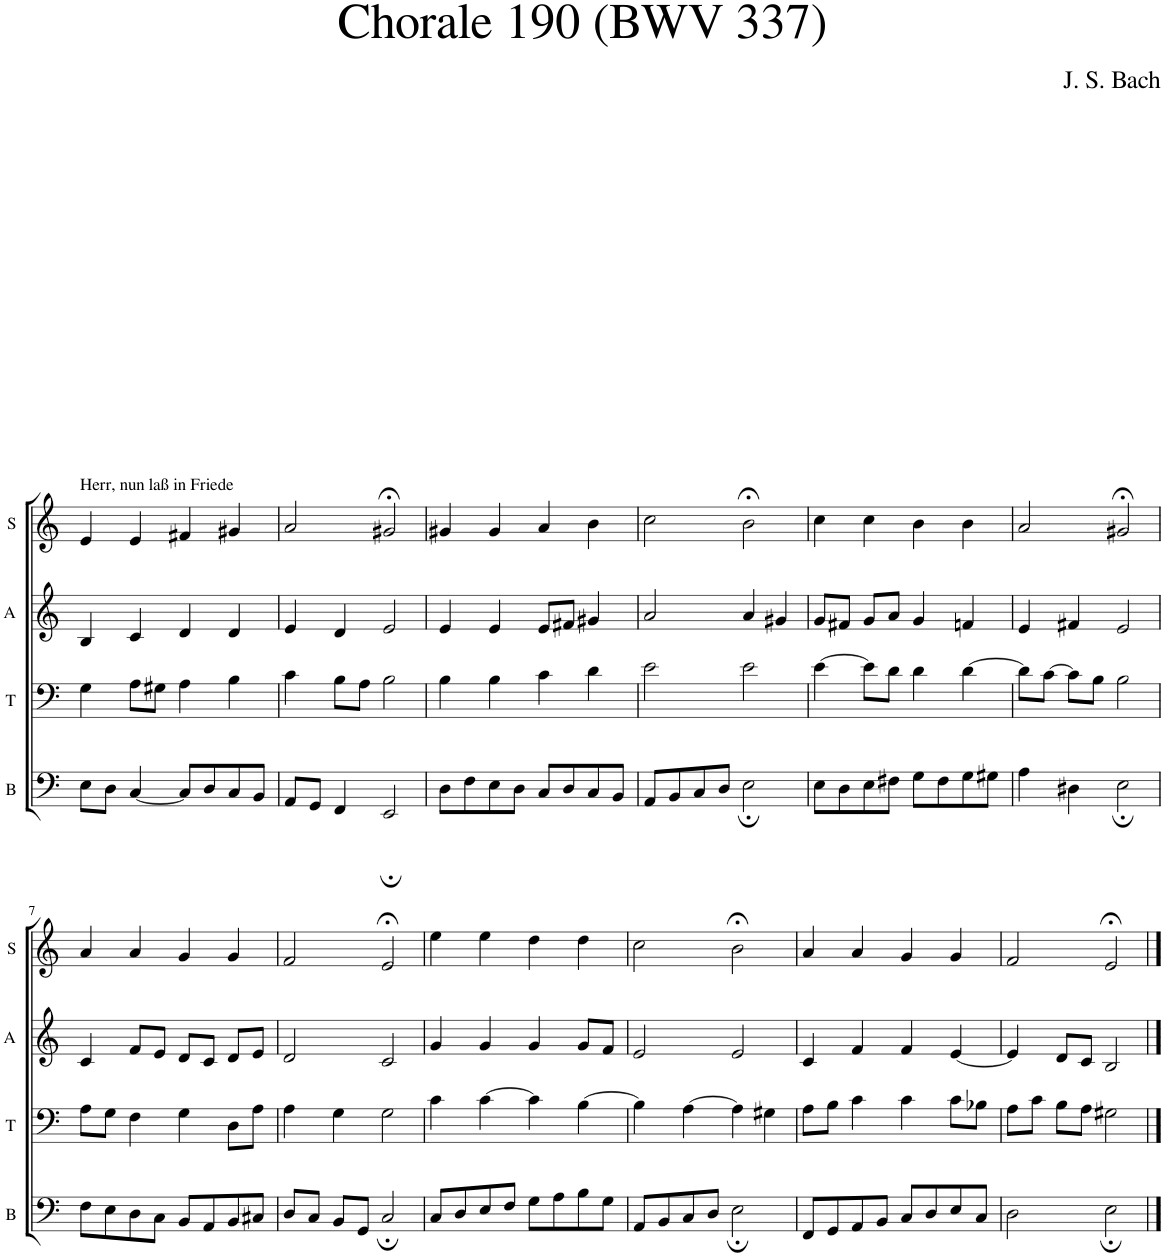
**kern	**kern	**kern	**kern
*part4	*part3	*part2	*part1
*staff4	*staff3	*staff2	*staff1
*I"B	*I"T	*I"A	*I"S
*I'B	*I'T	*I'A	*I'S
*clefF4	*clefF4	*clefG2	*clefG2
*k[]	*k[]	*k[]	*k[]
=1	=1	=1	=1
!	!	!	!LO:TX:a:t=Herr, nun laß in Friede
8E\L	4G\	4B/	4e/
8D\J	.	.	.
[4C/	8A\L	4c/	4e/
.	8G#X\J	.	.
8C/L]	4A\	4d/	4f#X/
8D/	.	.	.
8C/	4B\	4d/	4g#X/
8BB/J	.	.	.
=2	=2	=2	=2
8AA/L	4c\	4e/	2a/
8GG/J	.	.	.
4FF/	8B\L	4d/	.
.	8A\J	.	.
2EE;/	2B\	2e/	2g#X;</
=3	=3	=3	=3
8D\L	4B\	4e/	4g#X/
8F\	.	.	.
8E\	4B\	4e/	4g#/
8D\J	.	.	.
8C/L	4c\	8e/L	4a/
8D/	.	8f#X/J	.
8C/	4d\	4g#X/	4b\
8BB/J	.	.	.
=4	=4	=4	=4
8AA/L	2e\	2a/	2cc\
8BB/	.	.	.
8C/	.	.	.
8D/J	.	.	.
2E;\	2e\	4a/	2b;<\
.	.	4g#X/	.
=5	=5	=5	=5
8E\L	[4e\	8g/L	4cc\
8D\	.	8f#X/J	.
8E\	8e\L]	8g/L	4cc\
8F#X\J	8d\J	8a/J	.
8G\L	4d\	4g/	4b\
8F#\	.	.	.
8G\	[4d\	4fn/	4b\
8G#X\J	.	.	.
=6	=6	=6	=6
4A\	8d\L]	4e/	2a/
.	[8c\J	.	.
4D#X\	8c\L]	4f#X/	.
.	8B\J	.	.
2E;\	2B\	2e/	2g#X;</
!!LO:LB:g=z
=7	=7	=7	=7
8F\L	8A\L	4c/	4a/
8E\	8G\J	.	.
8D\	4F\	8f/L	4a/
8C\J	.	8e/J	.
8BB/L	4G\	8d/L	4g/
8AA/	.	8c/J	.
8BB/	8D\L	8d/L	4g/
8C#X/J	8A\J	8e/J	.
=8	=8	=8	=8
8D/L	4A\	2d/	2f/
8C/J	.	.	.
8BB/L	4G\	.	.
8GG/J	.	.	.
2C;/	2G\	2c/	2e;</
=9	=9	=9	=9
8C/L	4c\	4g/	4ee\
8D/	.	.	.
8E/	[4c\	4g/	4ee\
8F/J	.	.	.
8G\L	4c\]	4g/	4dd\
8A\	.	.	.
8B\	[4B\	8g/L	4dd\
8G\J	.	8f/J	.
=10	=10	=10	=10
8AA/L	4B\]	2e/	2cc\
8BB/	.	.	.
8C/	[4A\	.	.
8D/J	.	.	.
2E;\	4A\]	2e/	2b;<\
.	4G#X\	.	.
=11	=11	=11	=11
8FF/L	8A\L	4c/	4a/
8GG/	8B\J	.	.
8AA/	4c\	4f/	4a/
8BB/J	.	.	.
8C/L	4c\	4f/	4g/
8D/	.	.	.
8E/	8c\L	[4e/	4g/
8C/J	8B-X\J	.	.
=12	=12	=12	=12
2D\	8A\L	4e/]	2f/
.	8c\J	.	.
.	8B\L	8d/L	.
.	8A\J	8c/J	.
2E;\	2G#X\	2B/	2e;</
==	==	==	==
*-	*-	*-	*-
